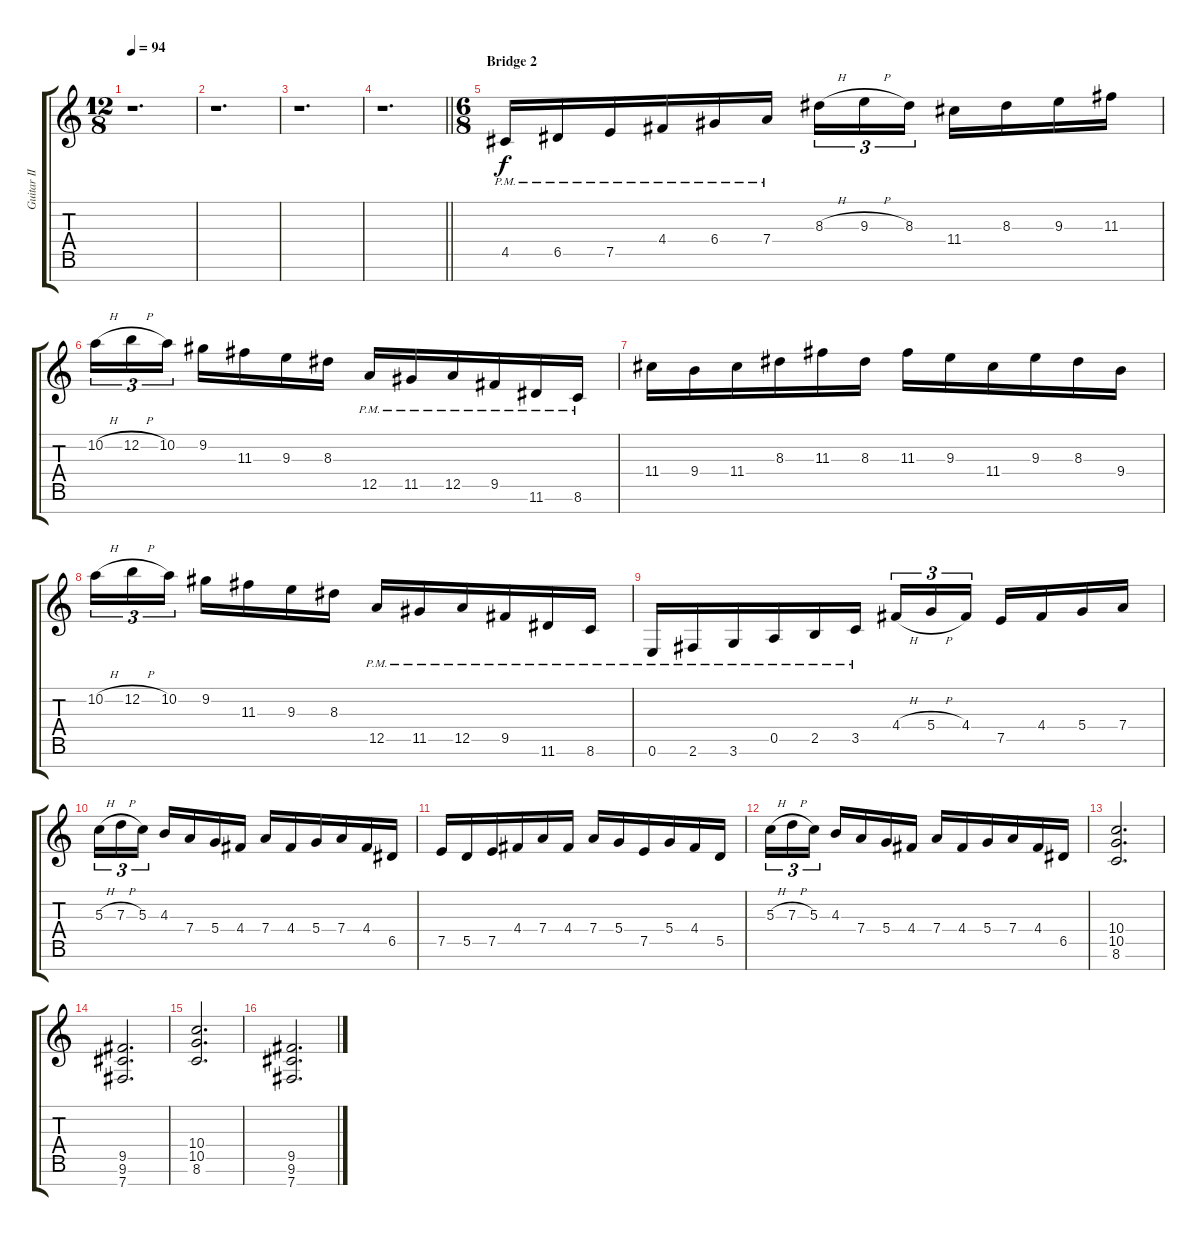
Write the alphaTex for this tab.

\track ("Guitar II" "Guitar II") {instrument distortionguitar}
\staff {score tabs}
\tuning (E4 B3 G3 D3 A2 E2 B1) {hide}
\ts (12 8)
\tempo 94
\clef g2
\ks c
r.1{d dy f} |
r.1{d} |
r.1{d} |
\barLineRight lightlight
r.1{d} |
\ts (6 8)
\section ("" "Bridge 2")
4.5{pm}.16 6.5{pm}.16 7.5{pm}.16 4.4{pm}.16 6.4{pm}.16 7.4{pm}.16 8.3{h}.16{tu (3 2)} 9.3{h}.16{tu (3 2)} 8.3.16{tu (3 2) beam splitsecondary} 11.4.16 8.3.16 9.3.16 11.3.16 |
10.2{h}.16{tu (3 2)} 12.2{h}.16{tu (3 2)} 10.2.16{tu (3 2) beam splitsecondary} 9.2.16 11.3.16 9.3.16 8.3.16 12.5{pm}.16 11.5{pm}.16 12.5{pm}.16 9.5{pm}.16 11.6{pm}.16 8.6{pm}.16 |
11.4.16 9.4.16 11.4.16 8.3.16 11.3.16 8.3.16 11.3.16 9.3.16 11.4.16 9.3.16 8.3.16 9.4.16 |
10.2{h}.16{tu (3 2)} 12.2{h}.16{tu (3 2)} 10.2.16{tu (3 2) beam splitsecondary} 9.2.16 11.3.16 9.3.16 8.3.16 12.5{pm}.16 11.5{pm}.16 12.5{pm}.16 9.5{pm}.16 11.6{pm}.16 8.6{pm}.16 |
0.6{pm}.16 2.6{pm}.16 3.6{pm}.16 0.5{pm}.16 2.5{pm}.16 3.5{pm}.16 4.4{h}.16{tu (3 2)} 5.4{h}.16{tu (3 2)} 4.4.16{tu (3 2) beam splitsecondary} 7.5.16 4.4.16 5.4.16 7.4.16 |
5.3{h}.16{tu (3 2)} 7.3{h}.16{tu (3 2)} 5.3.16{tu (3 2) beam splitsecondary} 4.3.16 7.4.16 5.4.16 4.4.16 7.4.16 4.4.16 5.4.16 7.4.16 4.4.16 6.5.16 |
7.5.16 5.5.16 7.5.16 4.4.16 7.4.16 4.4.16 7.4.16 5.4.16 7.5.16 5.4.16 4.4.16 5.5.16 |
5.3{h}.16{tu (3 2)} 7.3{h}.16{tu (3 2)} 5.3.16{tu (3 2) beam splitsecondary} 4.3.16 7.4.16 5.4.16 4.4.16 7.4.16 4.4.16 5.4.16 7.4.16 4.4.16 6.5.16 |
(10.4 10.5 8.6).2{d} |
(9.5 9.6 7.7).2{d} |
(10.4 10.5 8.6).2{d} |
(9.5 9.6 7.7).2{d}
